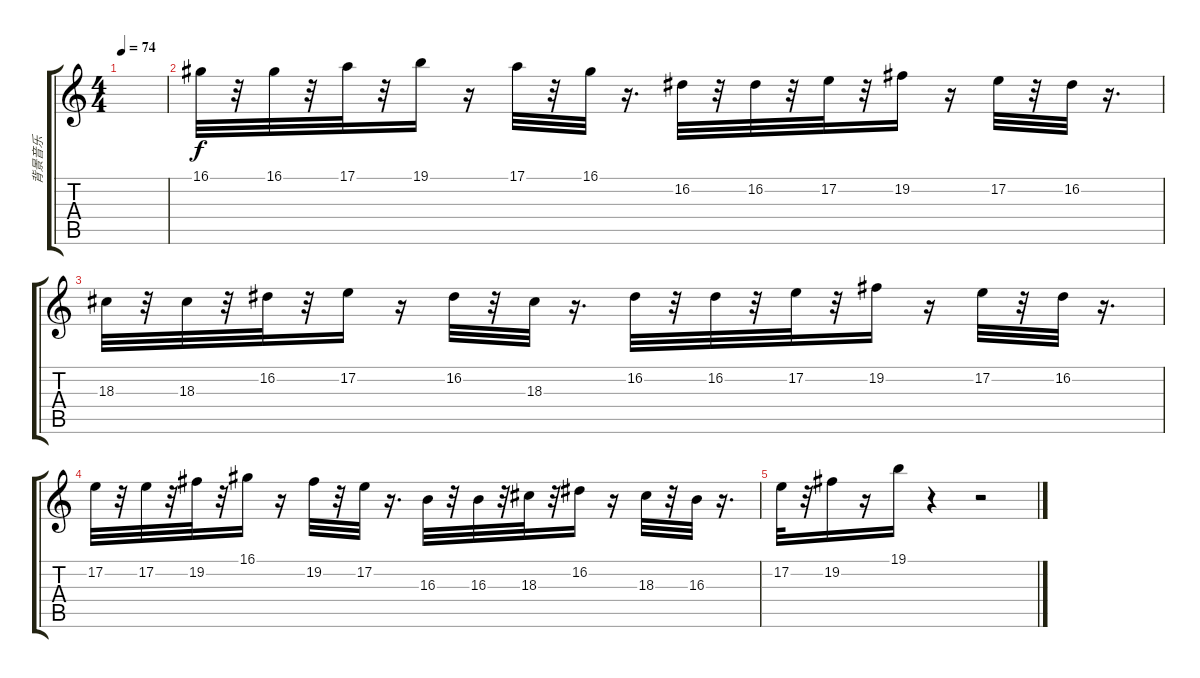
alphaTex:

\track ("背景音乐" "背景音乐") {instrument piccolo}
\staff {score tabs}
\tuning (E4 B3 G3 D3 A2 E2) {hide}
\ts (4 4)
\tempo 74
\clef g2
\ks c
|
16.1.32 r.32 16.1.32 r.32 17.1.32 r.32 19.1.16 r.16 17.1.32 r.32 16.1.32 r.16{d} 16.2.32 r.32 16.2.32 r.32 17.2.32 r.32 19.2.16 r.16 17.2.32 r.32 16.2.32 r.16{d} |
18.3.32 r.32 18.3.32 r.32 16.2.32 r.32 17.2.16 r.16 16.2.32 r.32 18.3.32 r.16{d} 16.2.32 r.32 16.2.32 r.32 17.2.32 r.32 19.2.16 r.16 17.2.32 r.32 16.2.32 r.16{d} |
17.2.32 r.32 17.2.32 r.32 19.2.32 r.32 16.1.16 r.16 19.2.32 r.32 17.2.32 r.16{d} 16.3.32 r.32 16.3.32 r.32 18.3.32 r.32 16.2.16 r.16 18.3.32 r.32 16.3.32 r.16{d} |
17.2.32 r.32 19.2.16 r.16 19.1.16 r.4 r.2
